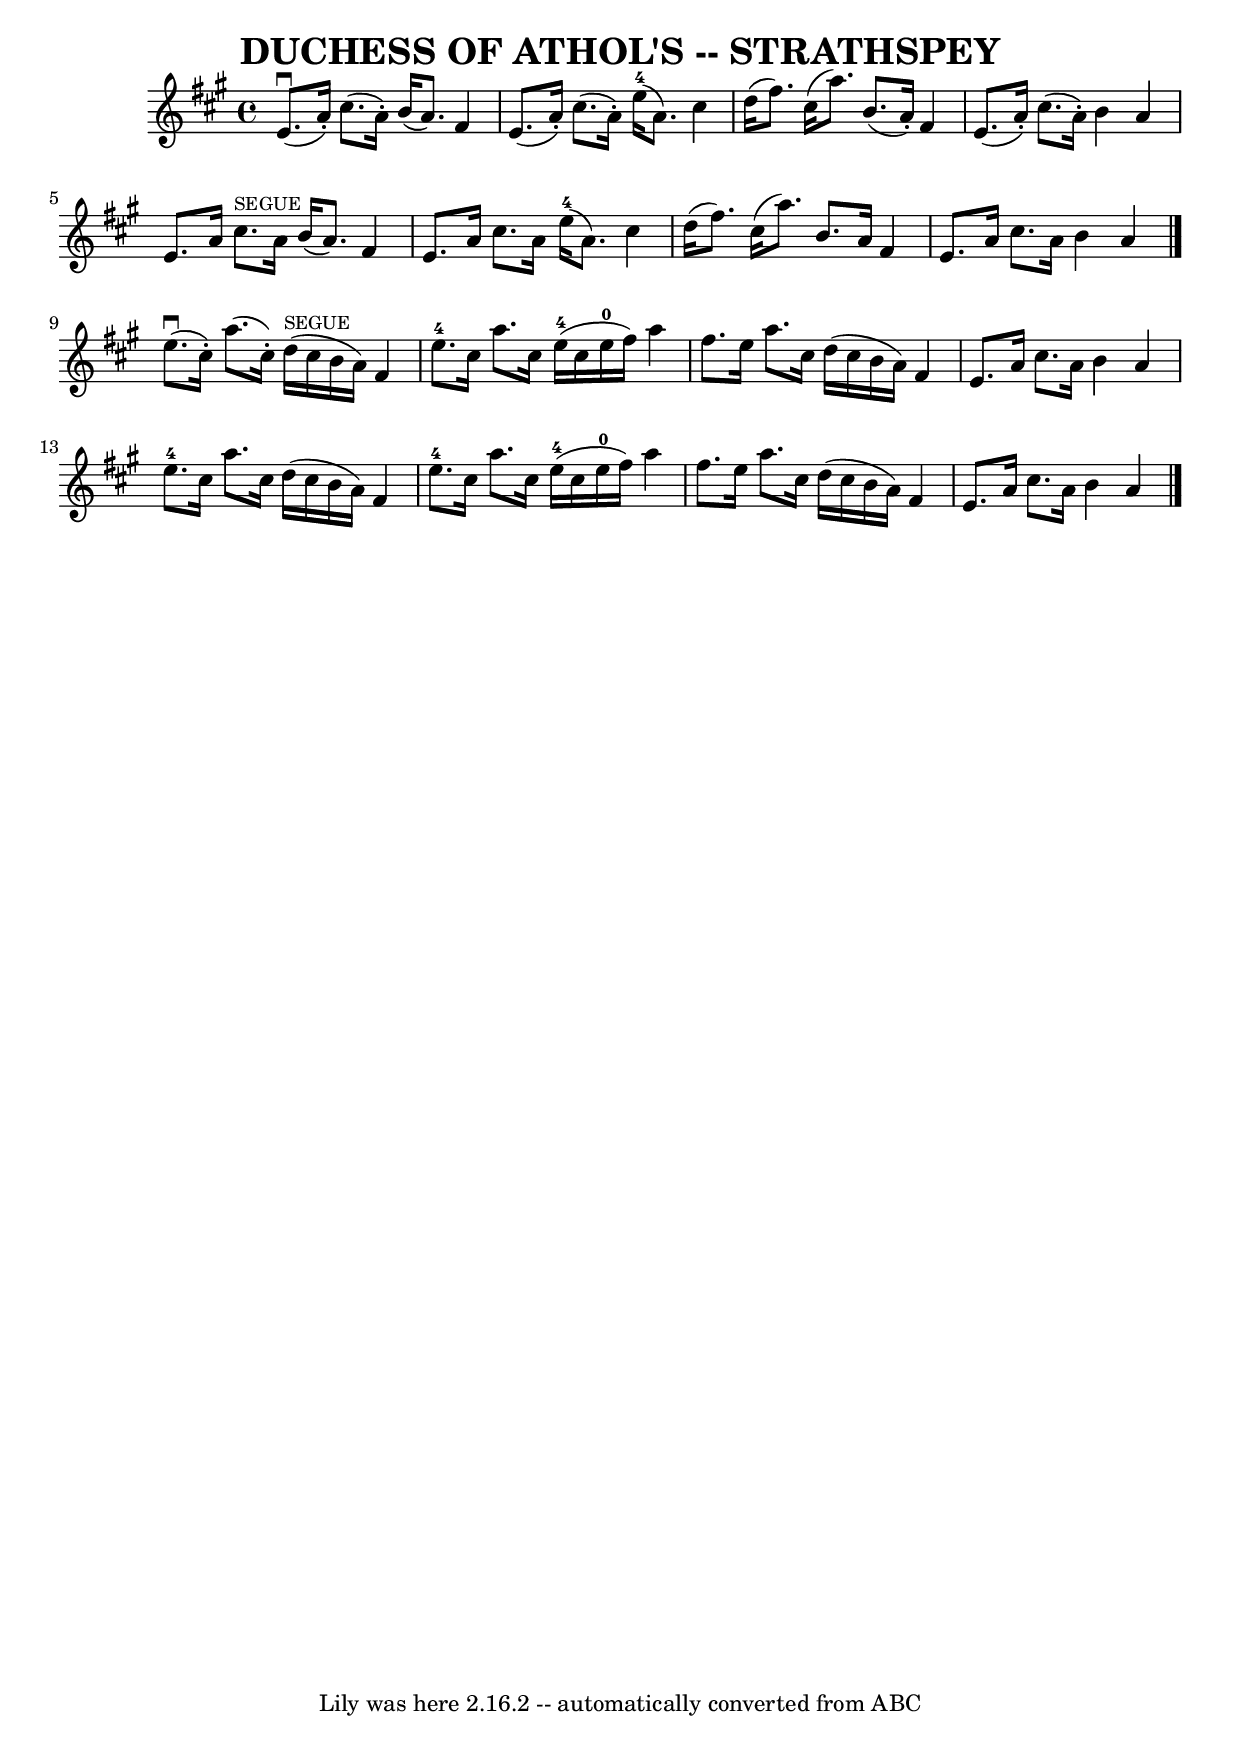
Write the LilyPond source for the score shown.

\version "2.16.2"
\include "Mammoth.ily"
\header {
  %% book = "Ryan's Mammoth Collection of Fiddle Tunes"
  composer = ""
  crossRefNumber = "1"
  footnotes = ""
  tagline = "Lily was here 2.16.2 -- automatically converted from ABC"
  title = "DUCHESS OF ATHOL'S -- STRATHSPEY"

}
voicedefault =  {


  \override Staff.TimeSignature #'style = #'C
  \time 4/4 
  \key a \major
  e'8. (^\downbow a'16-.) cis''8. (a'16-.) b'16 (a'8.) fis'4    |
  e'8. (a'16-.) cis''8. (
  a'16-.) e''16-4(a'8.) cis''4    |
  d''16 (
  fis''8.) cis''16 (a''8.) b'8. (a'16-.) fis'4    |
  
  e'8. (a'16-.) cis''8. (a'16-.) b'4 a'4    |
  e'8.  
  a'16 cis''8.^\segue a'16 b'16 (a'8.) fis'4    |
  
  e'8. a'16 cis''8. a'16 e''16-4(a'8.) cis''4     |
  d''16 (fis''8.) cis''16 (a''8.) b'8. a'16    
  fis'4    |
  e'8. a'16 cis''8. a'16 b'4 a'4    \bar "|."  
  e''8. (^\downbow cis''16-.) a''8. (cis''16-.) d''16^\segue(cis''16 b'16 a'16) fis'4    |
  e''8.-4   
  cis''16 a''8. cis''16 e''16-4(cis''16 e''16-0 fis''16) a''4    |
  fis''8. e''16 a''8. cis''16 d''16 (
  cis''16 b'16 a'16) fis'4    |
  e'8. a'16 cis''8.    
  a'16 b'4 a'4    |
  e''8.-4 cis''16 a''8. cis''16   
  d''16 (cis''16 b'16 a'16) fis'4    |
  e''8.-4   
  cis''16 a''8. cis''16 e''16-4(cis''16 e''16-0 fis''16) a''4    |
  fis''8. e''16 a''8. cis''16 d''16 (
  cis''16 b'16 a'16) fis'4    |
  e'8. a'16 cis''8.    
  a'16 b'4 a'4    \bar "|."   

}

\score{
  <<

    \context Staff="default"
    {
      \voicedefault 
      
    }

  >>
  \layout {
    
  }
  \midi {
  }

}
